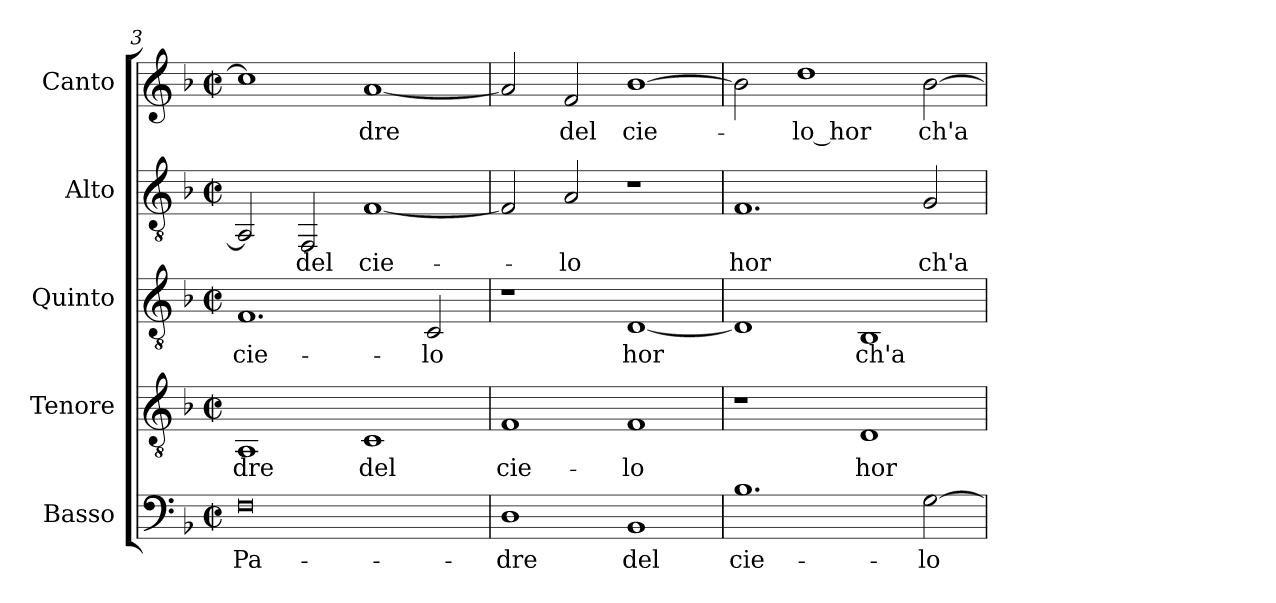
**kern	**text	**kern	**text	**kern	**text	**kern	**text	**kern	**text
*part5	*part5	*part4	*part4	*part3	*part3	*part2	*part2	*part1	*part1
*staff5	*staff5	*staff4	*staff4	*staff3	*staff3	*staff2	*staff2	*staff1	*staff1
*I"Basso	*	*I"Tenore	*	*I"Quinto	*	*I"Alto	*	*I"Canto	*
*I'B	*	*I'T	*	*I'Q	*	*I'A	*	*I'C	*
*clefF4	*	*clefGv2	*	*clefGv2	*	*clefGv2	*	*clefG2	*
*k[b-]	*	*k[b-]	*	*k[b-]	*	*k[b-]	*	*k[b-]	*
*F:	*	*F:	*	*F:	*	*F:	*	*F:	*
*M2/2	*	*M2/2	*	*M2/2	*	*M2/2	*	*M2/2	*
*met(c|)	*	*met(c|)	*	*met(c|)	*	*met(c|)	*	*met(c|)	*
=3	=3	=3	=3	=3	=3	=3	=3	=3	=3
!	!LO:LY:b:color=#000000	!	!	!	!	!	!	!	!
!	!	!	!LO:LY:b:color=#000000	!	!	!	!	!	!
!	!	!	!	!	!LO:LY:b:color=#000000	!	!	!	!
0Fi	Pa-	1AAi	-dre	1.Fi	cie-	2AAi/]	.	1cci]	.
!	!	!	!	!	!	!	!LO:LY:b:color=#000000	!	!
.	.	.	.	.	.	2FFi/	del	.	.
!	!	!	!LO:LY:b:color=#000000	!	!	!	!	!	!
!	!	!	!	!	!	!	!LO:LY:b:color=#000000	!	!
!	!	!	!	!	!	!	!	!	!LO:LY:b:color=#000000
.	.	1Ci	del	.	.	[<1Fi	cie-	[<1ai	-dre
!	!	!	!	!	!LO:LY:b:color=#000000	!	!	!	!
.	.	.	.	2Ci/	-lo	.	.	.	.
=4	=4	=4	=4	=4	=4	=4	=4	=4	=4
!	!LO:LY:b:color=#000000	!	!	!	!	!	!	!	!
!	!	!	!LO:LY:b:color=#000000	!	!	!	!	!	!
1Di	-dre	1Fi	cie-	1r	.	2Fi/]	.	2ai/]	.
!	!	!	!	!	!	!	!LO:LY:b:color=#000000	!	!
!	!	!	!	!	!	!	!	!	!LO:LY:b:color=#000000
.	.	.	.	.	.	2Ai/	-lo	2fi/	del
!	!LO:LY:b:color=#000000	!	!	!	!	!	!	!	!
!	!	!	!LO:LY:b:color=#000000	!	!	!	!	!	!
!	!	!	!	!	!LO:LY:b:color=#000000	!	!	!	!
!	!	!	!	!	!	!	!	!	!LO:LY:b:color=#000000
1BB-i	del	1Fi	-lo	[<1Di	hor	1r	.	[>1b-i	cie-
=5	=5	=5	=5	=5	=5	=5	=5	=5	=5
!	!LO:LY:b:color=#000000	!	!	!	!	!	!	!	!
!	!	!	!	!	!	!	!LO:LY:b:color=#000000	!	!
1.B-i	cie-	1r	.	1Di]	.	1.Fi	hor	2b-i\]	.
!	!	!	!	!	!	!	!	!	!LO:LY:b:color=#000000
.	.	.	.	.	.	.	.	1ddi	-lo_hor
!	!	!	!LO:LY:b:color=#000000	!	!	!	!	!	!
!	!	!	!	!	!LO:LY:b:color=#000000	!	!	!	!
.	.	1Di	hor	1BB-i	ch'a-	.	.	.	.
!	!LO:LY:b:color=#000000	!	!	!	!	!	!	!	!
!	!	!	!	!	!	!	!LO:LY:b:color=#000000	!	!
!	!	!	!	!	!	!	!	!	!LO:LY:b:color=#000000
[>2Gi\	-lo	.	.	.	.	2Gi/	ch'a-	[>2b-i\	ch'a-
=	=	=	=	=	=	=	=	=	=
*-	*-	*-	*-	*-	*-	*-	*-	*-	*-
